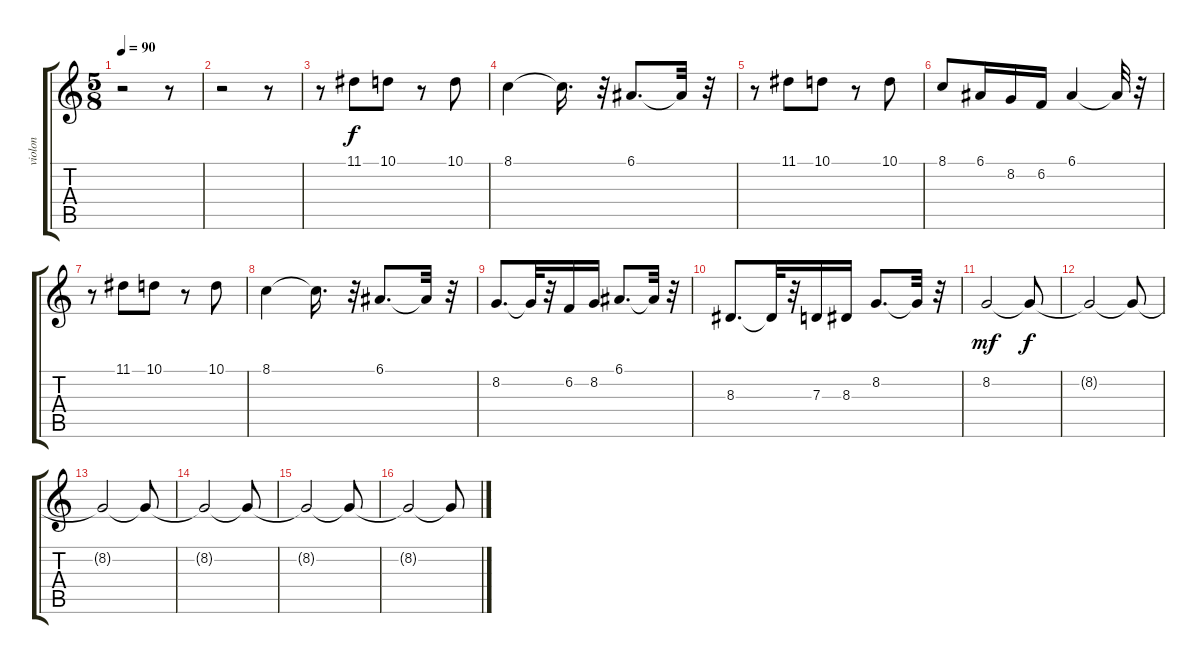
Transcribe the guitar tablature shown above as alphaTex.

\track ("violon" "violon") {instrument violin}
\staff {score tabs}
\tuning (E4 B3 G3 D3 A2 E2) {hide}
\ts (5 8)
\tempo 90
\clef g2
\ks c
r.2{dy f} r.8 |
r.2 r.8 |
r.8 11.1.8 10.1.8 r.8 10.1.8 |
8.1.4 8.1{t}.16{d} r.32 6.1.8{d} 6.1{t}.32 r.32 |
r.8 11.1.8 10.1.8 r.8 10.1.8 |
8.1.8 6.1.16 8.2.16 6.2.16 6.1.4 6.1{t}.32 r.32 |
r.8 11.1.8 10.1.8 r.8 10.1.8 |
8.1.4 8.1{t}.16{d} r.32 6.1.8{d} 6.1{t}.32 r.32 |
8.2.8{d} 8.2{t}.32 r.32 6.2.16 8.2.16 6.1.8{d} 6.1{t}.32 r.32 |
8.3.8{d} 8.3{t}.32 r.32 7.3.16 8.3.16 8.2.8{d} 8.2{t}.32 r.32 |
8.2.2{dy mf} 8.2{t}.8{dy f} |
8.2{t}.2 8.2{t}.8 |
8.2{t}.2 8.2{t}.8 |
8.2{t}.2 8.2{t}.8 |
8.2{t}.2 8.2{t}.8 |
8.2{t}.2 8.2{t}.8
